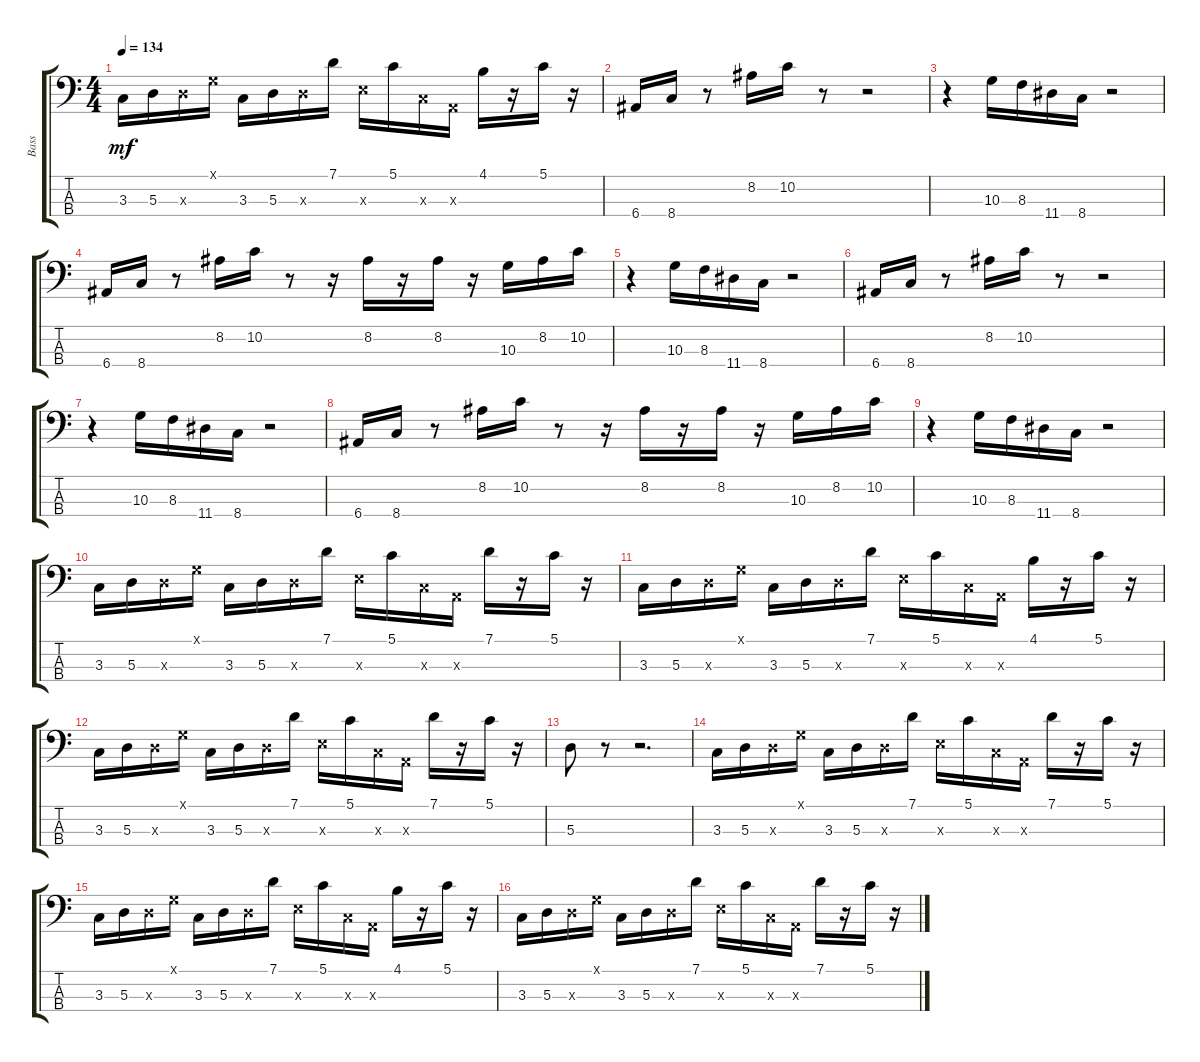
\track ("Bass" "Bass") {instrument slapbass1}
\staff {score tabs}
\tuning (G2 D2 A1 E1) {hide}
\ts (4 4)
\tempo 134
\clef f4
\ks c
3.3.16{dy mf} 5.3.16 5.3{x}.16 0.1{x}.16 3.3.16 5.3.16 5.3{x}.16 7.1.16 7.3{x}.16 5.1.16 3.3{x}.16 0.3{x}.16 4.1.16 r.16 5.1.16 r.16 |
6.4.16 8.4.16 r.8 8.2.16 10.2.16 r.8 r.2 |
r.4 10.3.16 8.3.16 11.4.16 8.4.16 r.2 |
6.4.16 8.4.16 r.8 8.2.16 10.2.16 r.8 r.16 8.2.16 r.16 8.2.16 r.16 10.3.16 8.2.16 10.2.16 |
r.4 10.3.16 8.3.16 11.4.16 8.4.16 r.2 |
6.4.16 8.4.16 r.8 8.2.16 10.2.16 r.8 r.2 |
r.4 10.3.16 8.3.16 11.4.16 8.4.16 r.2 |
6.4.16 8.4.16 r.8 8.2.16 10.2.16 r.8 r.16 8.2.16 r.16 8.2.16 r.16 10.3.16 8.2.16 10.2.16 |
r.4 10.3.16 8.3.16 11.4.16 8.4.16 r.2 |
3.3.16 5.3.16 5.3{x}.16 0.1{x}.16 3.3.16 5.3.16 5.3{x}.16 7.1.16 7.3{x}.16 5.1.16 3.3{x}.16 0.3{x}.16 7.1.16 r.16 5.1.16 r.16 |
3.3.16 5.3.16 5.3{x}.16 0.1{x}.16 3.3.16 5.3.16 5.3{x}.16 7.1.16 7.3{x}.16 5.1.16 3.3{x}.16 0.3{x}.16 4.1.16 r.16 5.1.16 r.16 |
3.3.16 5.3.16 5.3{x}.16 0.1{x}.16 3.3.16 5.3.16 5.3{x}.16 7.1.16 7.3{x}.16 5.1.16 3.3{x}.16 0.3{x}.16 7.1.16 r.16 5.1.16 r.16 |
5.3.8 r.8 r.2{d} |
3.3.16 5.3.16 5.3{x}.16 0.1{x}.16 3.3.16 5.3.16 5.3{x}.16 7.1.16 7.3{x}.16 5.1.16 3.3{x}.16 0.3{x}.16 7.1.16 r.16 5.1.16 r.16 |
3.3.16 5.3.16 5.3{x}.16 0.1{x}.16 3.3.16 5.3.16 5.3{x}.16 7.1.16 7.3{x}.16 5.1.16 3.3{x}.16 0.3{x}.16 4.1.16 r.16 5.1.16 r.16 |
3.3.16 5.3.16 5.3{x}.16 0.1{x}.16 3.3.16 5.3.16 5.3{x}.16 7.1.16 7.3{x}.16 5.1.16 3.3{x}.16 0.3{x}.16 7.1.16 r.16 5.1.16 r.16
